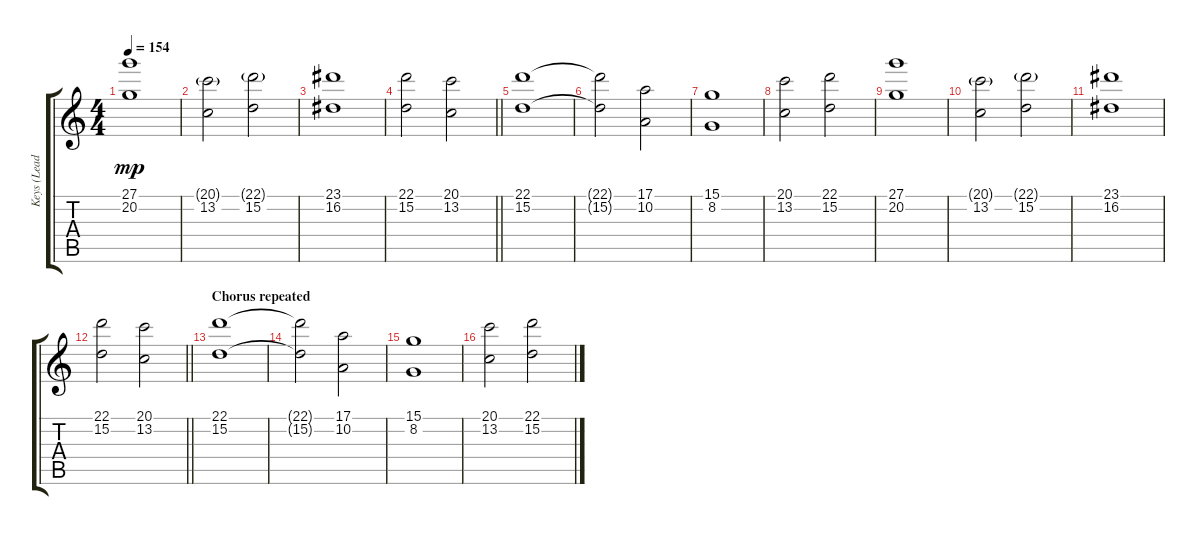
\track ("Keys (Lead)" "Keys (Lead") {instrument stringensemble1}
\staff {score tabs}
\tuning (E4 B3 G3 D3 A2 E2) {hide}
\ts (4 4)
\tempo 154
\clef g2
\ks c
(27.1 20.2).1{dy mp} |
(20.1{g} 13.2).2 (22.1{g} 15.2).2 |
(23.1 16.2).1 |
\barLineRight lightlight
(22.1 15.2).2 (20.1 13.2).2 |
(22.1 15.2).1 |
(22.1{t} 15.2{t}).2 (17.1 10.2).2 |
(15.1 8.2).1 |
(20.1 13.2).2 (22.1 15.2).2 |
(27.1 20.2).1 |
(20.1{g} 13.2).2 (22.1{g} 15.2).2 |
(23.1 16.2).1 |
\barLineRight lightlight
(22.1 15.2).2 (20.1 13.2).2 |
\section ("" "Chorus repeated")
(22.1 15.2).1{volume 13} |
(22.1{t} 15.2{t}).2 (17.1 10.2).2 |
(15.1 8.2).1 |
(20.1 13.2).2 (22.1 15.2).2
